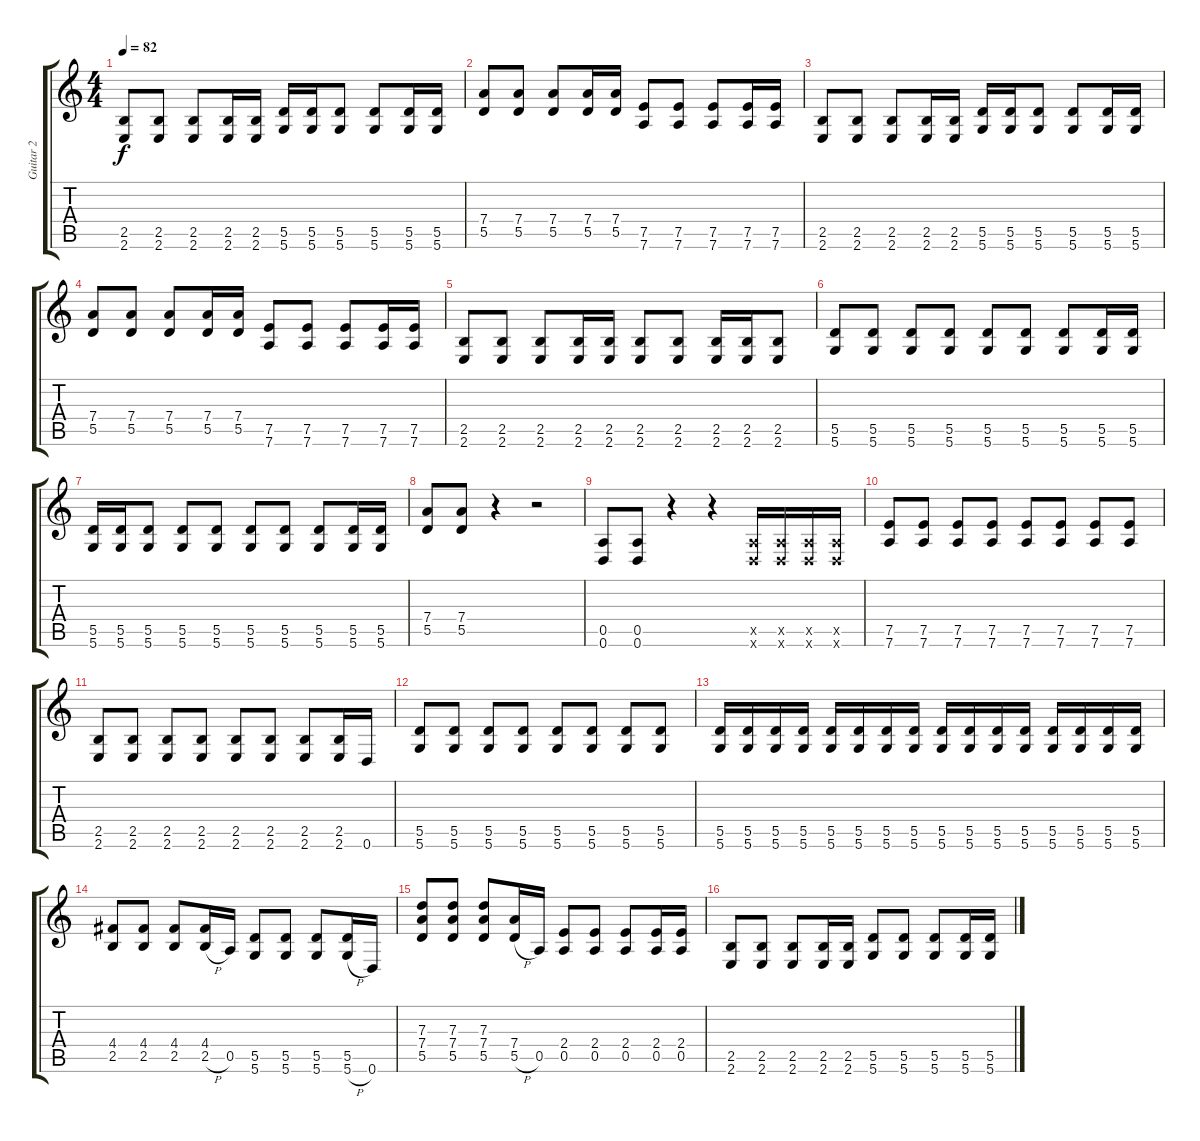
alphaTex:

\track ("Guitar 2" "Guitar 2") {instrument distortionguitar}
\staff {score tabs}
\tuning (E4 B3 G3 D3 A2 D2) {hide}
\ts (4 4)
\tempo 82
\clef g2
\ks c
(2.5 2.6).8{dy f} (2.5 2.6).8 (2.5 2.6).8 (2.5 2.6).16 (2.5 2.6).16 (5.5 5.6).16 (5.5 5.6).16 (5.5 5.6).8 (5.5 5.6).8 (5.5 5.6).16 (5.5 5.6).16 |
(7.4 5.5).8 (7.4 5.5).8 (7.4 5.5).8 (7.4 5.5).16 (7.4 5.5).16 (7.5 7.6).8 (7.5 7.6).8 (7.5 7.6).8 (7.5 7.6).16 (7.5 7.6).16 |
(2.5 2.6).8 (2.5 2.6).8 (2.5 2.6).8 (2.5 2.6).16 (2.5 2.6).16 (5.5 5.6).16 (5.5 5.6).16 (5.5 5.6).8 (5.5 5.6).8 (5.5 5.6).16 (5.5 5.6).16 |
(7.4 5.5).8 (7.4 5.5).8 (7.4 5.5).8 (7.4 5.5).16 (7.4 5.5).16 (7.5 7.6).8 (7.5 7.6).8 (7.5 7.6).8 (7.5 7.6).16 (7.5 7.6).16 |
(2.5 2.6).8 (2.5 2.6).8 (2.5 2.6).8 (2.5 2.6).16 (2.5 2.6).16 (2.5 2.6).8 (2.5 2.6).8 (2.5 2.6).16 (2.5 2.6).16 (2.5 2.6).8 |
(5.5 5.6).8 (5.5 5.6).8 (5.5 5.6).8 (5.5 5.6).8 (5.5 5.6).8 (5.5 5.6).8 (5.5 5.6).8 (5.5 5.6).16 (5.5 5.6).16 |
(5.5 5.6).16 (5.5 5.6).16 (5.5 5.6).8 (5.5 5.6).8 (5.5 5.6).8 (5.5 5.6).8 (5.5 5.6).8 (5.5 5.6).8 (5.5 5.6).16 (5.5 5.6).16 |
(7.4 5.5).8 (7.4 5.5).8 r.4 r.2 |
(0.5 0.6).8 (0.5 0.6).8 r.4 r.4 (0.5{x} 0.6{x}).16 (0.5{x} 0.6{x}).16 (0.5{x} 0.6{x}).16 (0.5{x} 0.6{x}).16 |
(7.5 7.6).8 (7.5 7.6).8 (7.5 7.6).8 (7.5 7.6).8 (7.5 7.6).8 (7.5 7.6).8 (7.5 7.6).8 (7.5 7.6).8 |
(2.5 2.6).8 (2.5 2.6).8 (2.5 2.6).8 (2.5 2.6).8 (2.5 2.6).8 (2.5 2.6).8 (2.5 2.6).8 (2.5 2.6).16 0.6.16 |
(5.5 5.6).8 (5.5 5.6).8 (5.5 5.6).8 (5.5 5.6).8 (5.5 5.6).8 (5.5 5.6).8 (5.5 5.6).8 (5.5 5.6).8 |
(5.5 5.6).16{volume 8 instrument electricguitarmuted} (5.5 5.6).16 (5.5 5.6).16 (5.5 5.6).16 (5.5 5.6).16 (5.5 5.6).16 (5.5 5.6).16 (5.5 5.6).16 (5.5 5.6).16 (5.5 5.6).16 (5.5 5.6).16{volume 12 instrument distortionguitar} (5.5 5.6).16 (5.5 5.6).16 (5.5 5.6).16 (5.5 5.6).16 (5.5 5.6).16 |
(4.4 2.5).8{volume 12 instrument distortionguitar} (4.4 2.5).8 (4.4 2.5).8 (4.4 2.5{h}).16 0.5.16 (5.5 5.6).8 (5.5 5.6).8 (5.5 5.6).8 (5.5 5.6{h}).16 0.6.16 |
(7.3 7.4 5.5).8 (7.3 7.4 5.5).8 (7.3 7.4 5.5).8 (7.4 5.5{h}).16 0.5.16 (2.4 0.5).8 (2.4 0.5).8 (2.4 0.5).8 (2.4 0.5).16 (2.4 0.5).16 |
(2.5 2.6).8 (2.5 2.6).8 (2.5 2.6).8 (2.5 2.6).16 (2.5 2.6).16 (5.5 5.6).8 (5.5 5.6).8 (5.5 5.6).8 (5.5 5.6).16 (5.5 5.6).16
